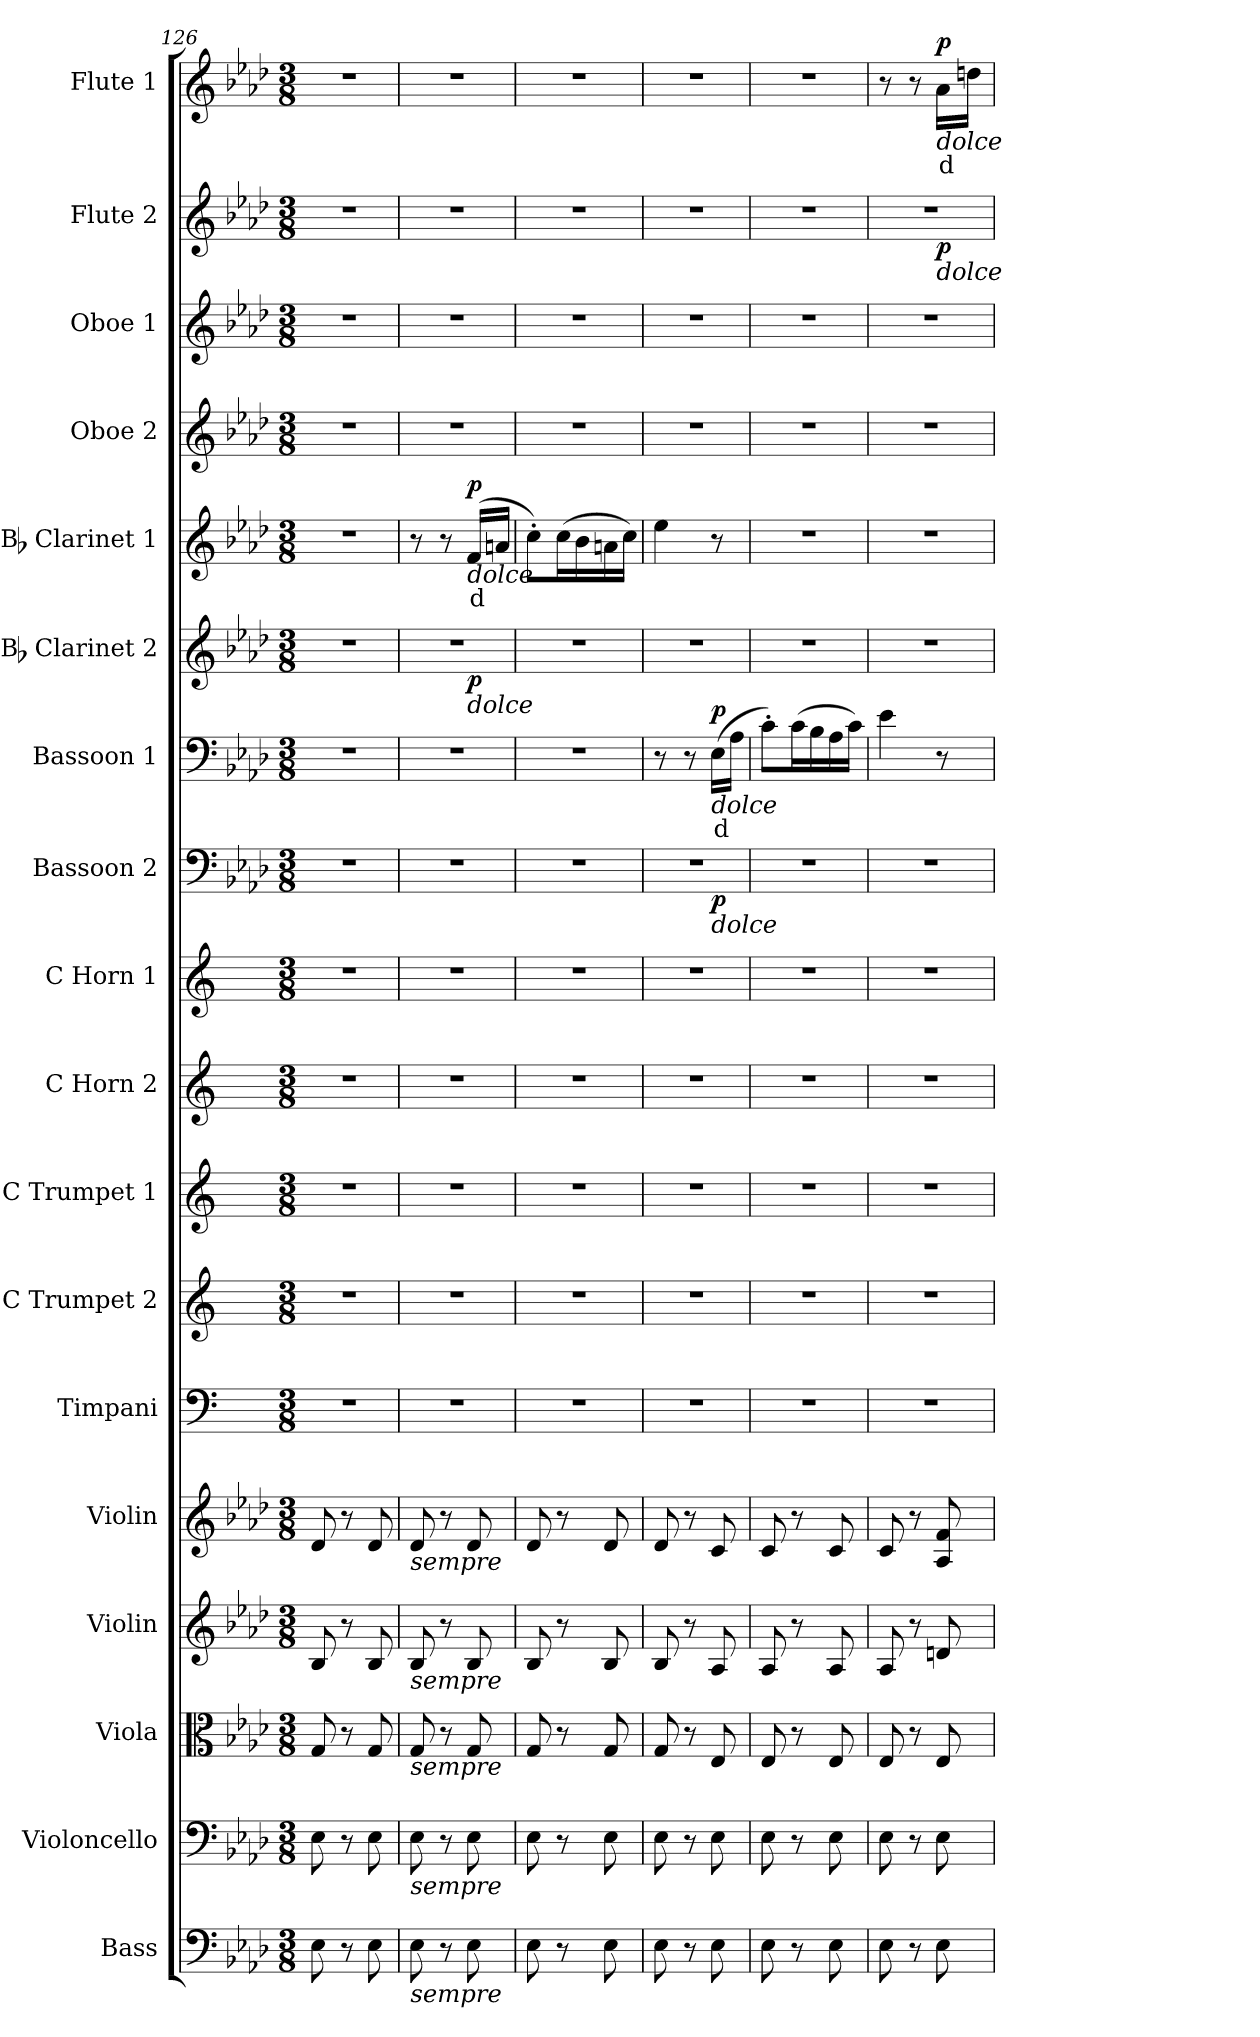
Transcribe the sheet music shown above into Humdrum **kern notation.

**kern	**kern	**kern	**kern	**kern	**kern	**kern	**kern	**kern	**kern	**kern	**dynam	**kern	**text	**dynam	**kern	**dynam	**kern	**text	**dynam	**kern	**kern	**kern	**dynam	**kern	**text	**dynam
*part18	*part17	*part16	*part15	*part14	*part13	*part12	*part11	*part10	*part9	*part8	*part8	*part7	*part7	*part7	*part6	*part6	*part5	*part5	*part5	*part4	*part3	*part2	*part2	*part1	*part1	*part1
*staff18	*staff17	*staff16	*staff15	*staff14	*staff13	*staff12	*staff11	*staff10	*staff9	*staff8	*staff8	*staff7	*staff7	*staff7	*staff6	*staff6	*staff5	*staff5	*staff5	*staff4	*staff3	*staff2	*staff2	*staff1	*staff1	*staff1
*I"Bass	*I"Violoncello	*I"Viola	*I"Violin	*I"Violin	*I"Timpani	*I"C Trumpet 2	*I"C Trumpet 1	*I"C Horn 2	*I"C Horn 1	*I"Bassoon 2	*	*I"Bassoon 1	*	*	*I"Bb Clarinet 2	*	*I"Bb Clarinet 1	*	*	*I"Oboe 2	*I"Oboe 1	*I"Flute 2	*	*I"Flute 1	*	*
*I'B	*I'Vc	*I'Vla	*I'Vln	*I'Vln	*I'Timp	*I'Tpt 2	*I'Tpt 1	*I'Hn 2	*I'Hn 1	*I'Bsn 2	*	*I'Bsn 1	*	*	*I'Cl 2	*	*I'Cl 1	*	*	*I'Ob 2	*I'Ob 1	*I'Fl 2	*	*I'Fl 1	*	*
*clefF4	*clefF4	*clefC3	*clefG2	*clefG2	*clefF4	*clefG2	*clefG2	*clefG2	*clefG2	*clefF4	*	*clefF4	*	*	*clefG2	*	*clefG2	*	*	*clefG2	*clefG2	*clefG2	*	*clefG2	*	*
*ITrd7c12	*	*	*	*	*	*	*	*ITrd7c12	*ITrd7c12	*	*	*	*	*	*ITrd1c2	*	*ITrd1c2	*	*	*	*	*	*	*	*	*
*k[b-e-a-d-]	*k[b-e-a-d-]	*k[b-e-a-d-]	*k[b-e-a-d-]	*k[b-e-a-d-]	*k[]	*k[]	*k[]	*k[]	*k[]	*k[b-e-a-d-]	*	*k[b-e-a-d-]	*	*	*k[b-e-a-d-g-c-]	*	*k[b-e-a-d-g-c-]	*	*	*k[b-e-a-d-]	*k[b-e-a-d-]	*k[b-e-a-d-]	*	*k[b-e-a-d-]	*	*
*M3/8	*M3/8	*M3/8	*M3/8	*M3/8	*M3/8	*M3/8	*M3/8	*M3/8	*M3/8	*M3/8	*	*M3/8	*	*	*M3/8	*	*M3/8	*	*	*M3/8	*M3/8	*M3/8	*	*M3/8	*	*
=126	=126	=126	=126	=126	=126	=126	=126	=126	=126	=126	=126	=126	=126	=126	=126	=126	=126	=126	=126	=126	=126	=126	=126	=126	=126	=126
8EE-	8E-	8G	8B-	8d-	4.r	4.r	4.r	4.r	4.r	4.r	.	4.r	.	.	4.r	.	4.r	.	.	4.r	4.r	4.r	.	4.r	.	.
8r	8r	8r	8r	8r	.	.	.	.	.	.	.	.	.	.	.	.	.	.	.	.	.	.	.	.	.	.
8EE-	8E-	8G	8B-	8d-	.	.	.	.	.	.	.	.	.	.	.	.	.	.	.	.	.	.	.	.	.	.
=127	=127	=127	=127	=127	=127	=127	=127	=127	=127	=127	=127	=127	=127	=127	=127	=127	=127	=127	=127	=127	=127	=127	=127	=127	=127	=127
*	*	*	*	*	*	*	*	*	*	*	*	*	*	*	*^	*	*	*	*	*	*	*	*	*	*	*
!	!	!	!	!LO:TX:b:i:t=sempre	!	!	!	!	!	!	!	!	!	!	!	!	!	!	!	!	!	!	!	!	!	!	!
!	!	!	!LO:TX:b:i:t=sempre	!	!	!	!	!	!	!	!	!	!	!	!	!	!	!	!	!	!	!	!	!	!	!	!
!	!	!LO:TX:b:i:t=sempre	!	!	!	!	!	!	!	!	!	!	!	!	!	!	!	!	!	!	!	!	!	!	!	!	!
!	!LO:TX:b:i:t=sempre	!	!	!	!	!	!	!	!	!	!	!	!	!	!	!	!	!	!	!	!	!	!	!	!	!	!
!LO:TX:b:i:t=sempre	!	!	!	!	!	!	!	!	!	!	!	!	!	!	!	!	!	!	!	!	!	!	!	!	!	!	!
8EE-	8E-	8G	8B-	8d-	4.r	4.r	4.r	4.r	4.r	4.r	.	4.r	.	.	4.r	4ryy	.	8r	.	.	4.r	4.r	4.r	.	4.r	.	.
8r	8r	8r	8r	8r	.	.	.	.	.	.	.	.	.	.	.	.	.	8r	.	.	.	.	.	.	.	.	.
!	!	!	!	!	!	!	!	!	!	!	!	!	!	!	!	!	!	!LO:TX:b:i:t=dolce	!	!	!	!	!	!	!	!	!
!	!	!	!	!	!	!	!	!	!	!	!	!	!	!	!	!LO:TX:b:i:t=dolce	!	!	!	!	!	!	!	!	!	!	!
!	!	!	!	!	!	!	!	!	!	!	!	!	!	!	!	!	!LO:DY:b	!	!LO:LY:b	!LO:DY:b	!	!	!	!	!	!	!
8EE-	8E-	8G	8B-	8d-	.	.	.	.	.	.	.	.	.	.	.	8ryy	p	(16e-LL	d	p	.	.	.	.	.	.	.
.	.	.	.	.	.	.	.	.	.	.	.	.	.	.	.	.	.	16gnJJ	.	.	.	.	.	.	.	.	.
*	*	*	*	*	*	*	*	*	*	*	*	*	*	*	*v	*v	*	*	*	*	*	*	*	*	*	*	*
=128	=128	=128	=128	=128	=128	=128	=128	=128	=128	=128	=128	=128	=128	=128	=128	=128	=128	=128	=128	=128	=128	=128	=128	=128	=128	=128
8EE-	8E-	8G	8B-	8d-	4.r	4.r	4.r	4.r	4.r	4.r	.	4.r	.	.	4.r	.	8b-'L)	.	.	4.r	4.r	4.r	.	4.r	.	.
8r	8r	8r	8r	8r	.	.	.	.	.	.	.	.	.	.	.	.	(16b-L	.	.	.	.	.	.	.	.	.
.	.	.	.	.	.	.	.	.	.	.	.	.	.	.	.	.	16a-	.	.	.	.	.	.	.	.	.
8EE-	8E-	8G	8B-	8d-	.	.	.	.	.	.	.	.	.	.	.	.	16gn	.	.	.	.	.	.	.	.	.
.	.	.	.	.	.	.	.	.	.	.	.	.	.	.	.	.	16b-JJ)	.	.	.	.	.	.	.	.	.
=129	=129	=129	=129	=129	=129	=129	=129	=129	=129	=129	=129	=129	=129	=129	=129	=129	=129	=129	=129	=129	=129	=129	=129	=129	=129	=129
*	*	*	*	*	*	*	*	*	*	*^	*	*	*	*	*	*	*	*	*	*	*	*	*	*	*	*
8EE-	8E-	8G	8B-	8d-	4.r	4.r	4.r	4.r	4.r	4.r	4ryy	.	8r	.	.	4.r	.	4dd-	.	.	4.r	4.r	4.r	.	4.r	.	.
8r	8r	8r	8r	8r	.	.	.	.	.	.	.	.	8r	.	.	.	.	.	.	.	.	.	.	.	.	.	.
!	!	!	!	!	!	!	!	!	!	!	!	!	!LO:TX:b:i:t=dolce	!	!	!	!	!	!	!	!	!	!	!	!	!	!
!	!	!	!	!	!	!	!	!	!	!	!LO:TX:b:i:t=dolce	!	!	!	!	!	!	!	!	!	!	!	!	!	!	!	!
!	!	!	!	!	!	!	!	!	!	!	!	!LO:DY:b	!	!LO:LY:b	!LO:DY:b	!	!	!	!	!	!	!	!	!	!	!	!
8EE-	8E-	8E-	8A-	8c	.	.	.	.	.	.	8ryy	p	(16E-LL	d	p	.	.	8r	.	.	.	.	.	.	.	.	.
.	.	.	.	.	.	.	.	.	.	.	.	.	16A-JJ	.	.	.	.	.	.	.	.	.	.	.	.	.	.
*	*	*	*	*	*	*	*	*	*	*v	*v	*	*	*	*	*	*	*	*	*	*	*	*	*	*	*	*
=130	=130	=130	=130	=130	=130	=130	=130	=130	=130	=130	=130	=130	=130	=130	=130	=130	=130	=130	=130	=130	=130	=130	=130	=130	=130	=130
8EE-	8E-	8E-	8A-	8c	4.r	4.r	4.r	4.r	4.r	4.r	.	8c'L)	.	.	4.r	.	4.r	.	.	4.r	4.r	4.r	.	4.r	.	.
8r	8r	8r	8r	8r	.	.	.	.	.	.	.	(16cL	.	.	.	.	.	.	.	.	.	.	.	.	.	.
.	.	.	.	.	.	.	.	.	.	.	.	16B-	.	.	.	.	.	.	.	.	.	.	.	.	.	.
8EE-	8E-	8E-	8A-	8c	.	.	.	.	.	.	.	16A-	.	.	.	.	.	.	.	.	.	.	.	.	.	.
.	.	.	.	.	.	.	.	.	.	.	.	16cJJ)	.	.	.	.	.	.	.	.	.	.	.	.	.	.
=131	=131	=131	=131	=131	=131	=131	=131	=131	=131	=131	=131	=131	=131	=131	=131	=131	=131	=131	=131	=131	=131	=131	=131	=131	=131	=131
*	*	*	*	*	*	*	*	*	*	*	*	*	*	*	*	*	*	*	*	*	*	*^	*	*	*	*
8EE-	8E-	8E-	8A-	8c	4.r	4.r	4.r	4.r	4.r	4.r	.	4e-	.	.	4.r	.	4.r	.	.	4.r	4.r	4.r	4ryy	.	8r	.	.
8r	8r	8r	8r	8r	.	.	.	.	.	.	.	.	.	.	.	.	.	.	.	.	.	.	.	.	8r	.	.
!	!	!	!	!	!	!	!	!	!	!	!	!	!	!	!	!	!	!	!	!	!	!	!	!	!LO:TX:b:i:t=dolce	!	!
!	!	!	!	!	!	!	!	!	!	!	!	!	!	!	!	!	!	!	!	!	!	!	!LO:TX:b:i:t=dolce	!	!	!	!
!	!	!	!	!	!	!	!	!	!	!	!	!	!	!	!	!	!	!	!	!	!	!	!	!LO:DY:b	!	!LO:LY:b	!LO:DY:b
8EE-	8E-	8E-	8dn	8A-/ 8f/	.	.	.	.	.	.	.	8r	.	.	.	.	.	.	.	.	.	.	8ryy	p	16a-LL	d	p
.	.	.	.	.	.	.	.	.	.	.	.	.	.	.	.	.	.	.	.	.	.	.	.	.	16ddnJJ	.	.
*	*	*	*	*	*	*	*	*	*	*	*	*	*	*	*	*	*	*	*	*	*	*v	*v	*	*	*	*
=	=	=	=	=	=	=	=	=	=	=	=	=	=	=	=	=	=	=	=	=	=	=	=	=	=	=
*-	*-	*-	*-	*-	*-	*-	*-	*-	*-	*-	*-	*-	*-	*-	*-	*-	*-	*-	*-	*-	*-	*-	*-	*-	*-	*-
